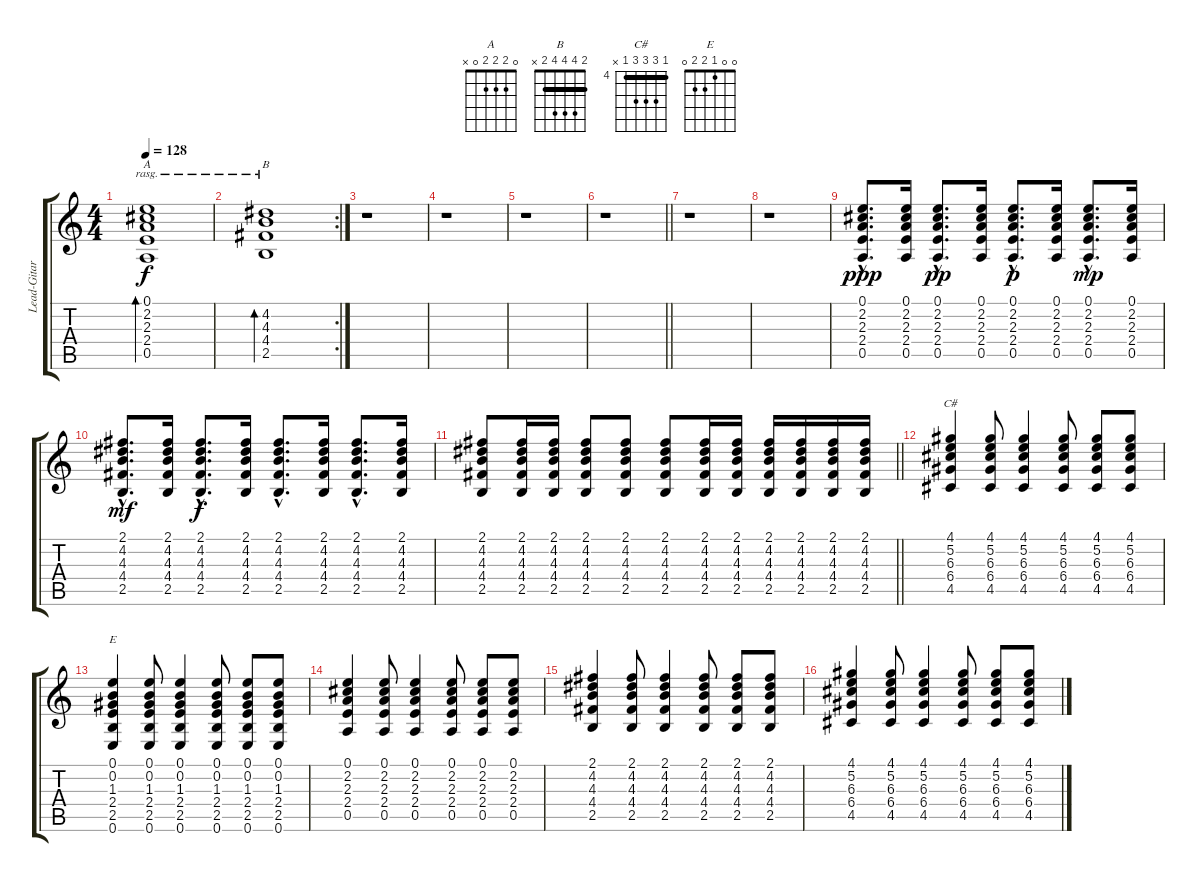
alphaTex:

\track ("Lead-Gitarre" "Lead-Gitar") {instrument acousticguitarsteel}
\staff {score tabs}
\tuning (E4 B3 G3 D3 A2 E2) {hide}
\chord ("A" 0 2 2 2 0 x)
\chord ("B" 2 4 4 4 2 x) {barre 2}
\chord ("C#" 4 6 6 6 4 x) {firstfret 4 barre 4}
\chord ("E" 0 0 1 2 2 0)
\ts (4 4)
\tempo 128
\clef g2
\ks c
(0.1 2.2 2.3 2.4 0.5).1{bd 120 ch "A" rasg ii dy f} |
\rc 2
(4.2 4.3 4.4 2.5).1{bd 60 ch "B" rasg ii} |
r.1 |
r.1 |
r.1 |
\barLineRight lightlight
r.1 |
r.1 |
r.1 |
(0.1{hac} 2.2{hac} 2.3{hac} 2.4{hac} 0.5{hac}).8{d dy ppp} (0.1 2.2 2.3 2.4 0.5).16 (0.1{hac} 2.2{hac} 2.3{hac} 2.4{hac} 0.5{hac}).8{d dy pp} (0.1 2.2 2.3 2.4 0.5).16 (0.1{hac} 2.2{hac} 2.3{hac} 2.4{hac} 0.5{hac}).8{d dy p} (0.1 2.2 2.3 2.4 0.5).16 (0.1{hac} 2.2{hac} 2.3{hac} 2.4{hac} 0.5{hac}).8{d dy mp} (0.1 2.2 2.3 2.4 0.5).16 |
(2.1{hac} 4.2{hac} 4.3{hac} 4.4{hac} 2.5{hac}).8{d dy mf} (2.1 4.2 4.3 4.4 2.5).16 (2.1{hac} 4.2{hac} 4.3{hac} 4.4{hac} 2.5{hac}).8{d dy f} (2.1 4.2 4.3 4.4 2.5).16 (2.1{hac} 4.2{hac} 4.3{hac} 4.4{hac} 2.5{hac}).8{d} (2.1 4.2 4.3 4.4 2.5).16 (2.1{hac} 4.2{hac} 4.3{hac} 4.4{hac} 2.5{hac}).8{d} (2.1 4.2 4.3 4.4 2.5).16 |
\barLineRight lightlight
(2.1 4.2 4.3 4.4 2.5).8 (2.1 4.2 4.3 4.4 2.5).16 (2.1 4.2 4.3 4.4 2.5).16 (2.1 4.2 4.3 4.4 2.5).8 (2.1 4.2 4.3 4.4 2.5).8 (2.1 4.2 4.3 4.4 2.5).8 (2.1 4.2 4.3 4.4 2.5).16 (2.1 4.2 4.3 4.4 2.5).16 (2.1 4.2 4.3 4.4 2.5).16 (2.1 4.2 4.3 4.4 2.5).16 (2.1 4.2 4.3 4.4 2.5).16 (2.1 4.2 4.3 4.4 2.5).16 |
(4.1 5.2 6.3 6.4 4.5).4{ch "C#"} (4.1 5.2 6.3 6.4 4.5).8 (4.1 5.2 6.3 6.4 4.5).4 (4.1 5.2 6.3 6.4 4.5).8 (4.1 5.2 6.3 6.4 4.5).8 (4.1 5.2 6.3 6.4 4.5).8 |
(0.1 0.2 1.3 2.4 2.5 0.6).4{ch "E"} (0.1 0.2 1.3 2.4 2.5 0.6).8 (0.1 0.2 1.3 2.4 2.5 0.6).4 (0.1 0.2 1.3 2.4 2.5 0.6).8 (0.1 0.2 1.3 2.4 2.5 0.6).8 (0.1 0.2 1.3 2.4 2.5 0.6).8 |
(0.1 2.2 2.3 2.4 0.5).4 (0.1 2.2 2.3 2.4 0.5).8 (0.1 2.2 2.3 2.4 0.5).4 (0.1 2.2 2.3 2.4 0.5).8 (0.1 2.2 2.3 2.4 0.5).8 (0.1 2.2 2.3 2.4 0.5).8 |
(2.1 4.2 4.3 4.4 2.5).4 (2.1 4.2 4.3 4.4 2.5).8 (2.1 4.2 4.3 4.4 2.5).4 (2.1 4.2 4.3 4.4 2.5).8 (2.1 4.2 4.3 4.4 2.5).8 (2.1 4.2 4.3 4.4 2.5).8 |
(4.1 5.2 6.3 6.4 4.5).4 (4.1 5.2 6.3 6.4 4.5).8 (4.1 5.2 6.3 6.4 4.5).4 (4.1 5.2 6.3 6.4 4.5).8 (4.1 5.2 6.3 6.4 4.5).8 (4.1 5.2 6.3 6.4 4.5).8
